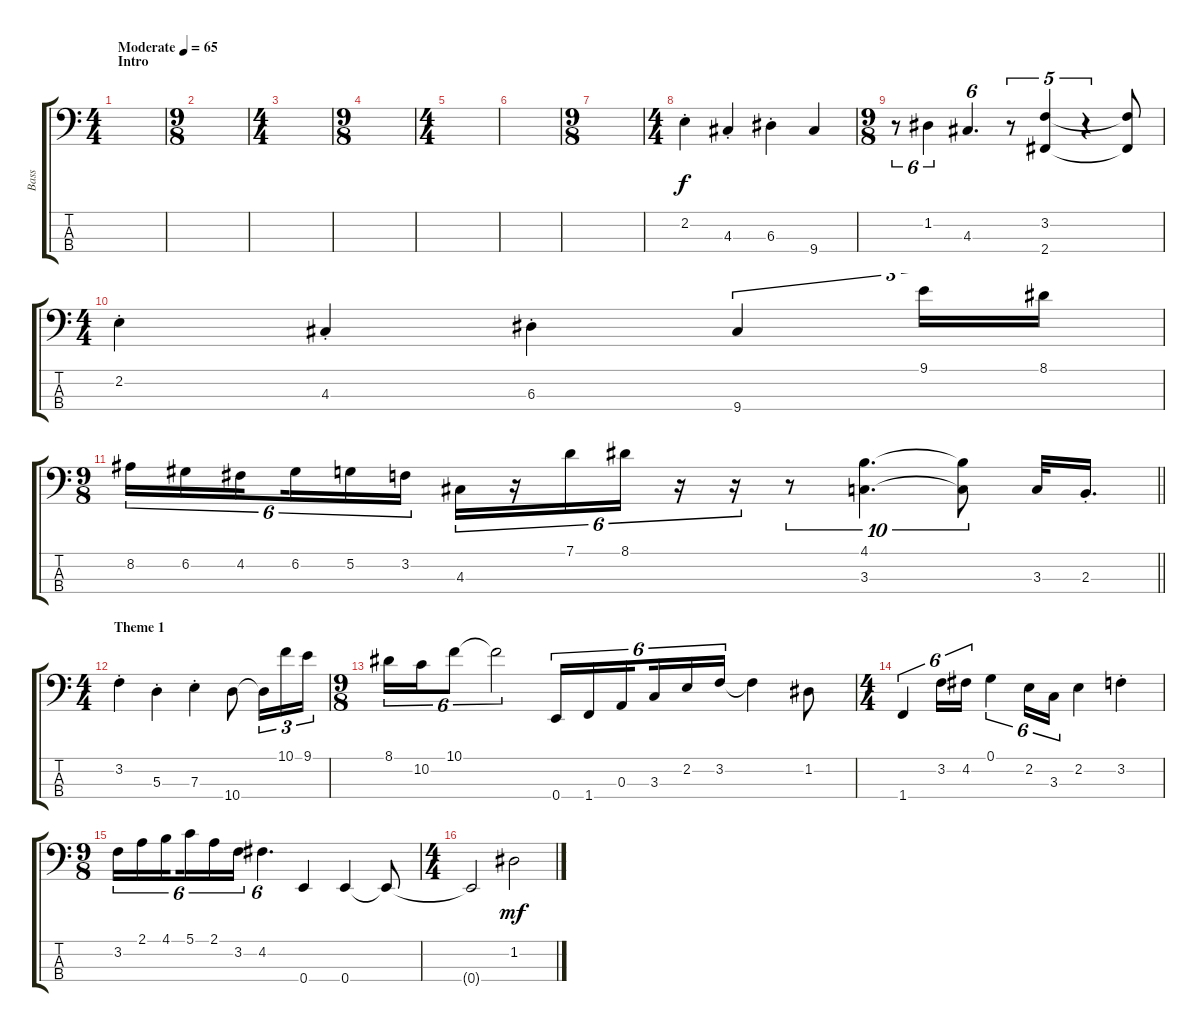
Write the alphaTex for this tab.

\track ("Bass" "Bass") {instrument slapbass2}
\staff {score tabs}
\tuning (G2 D2 A1 E1) {hide}
\ts (4 4)
\section ("" "Intro")
\tempo (65 "Moderate")
\clef f4
\ks c
|
\ts (9 8)
|
\ts (4 4)
|
\ts (9 8)
|
\ts (4 4)
|
|
\ts (9 8)
|
\ts (4 4)
2.2{st}.4 4.3{st}.4 6.3{st}.4 9.4.4 |
\ts (9 8)
r.8{tu (6 4)} 1.2.4{tu (6 4)} 4.3.4{d tu (6 4)} r.8{tu (5 4)} (3.2 2.4).4{tu (5 4)} r.4{tu (5 4)} (3.2{t} 2.4{t}).8 |
\ts (4 4)
2.2{st}.4 4.3{st}.4 6.3{st}.4 9.4.4{tu (3 2)} 9.1.16{tu (3 2)} 8.1.16{tu (3 2)} |
\ts (9 8)
\barLineRight lightlight
8.2.16{tu (6 4)} 6.2.16{tu (6 4)} 4.2.16{tu (6 4) beam splitsecondary} 6.2.16{tu (6 4)} 5.2.16{tu (6 4)} 3.2.16{tu (6 4) beam splitsecondary} 4.3.16{tu (6 4)} r.16{tu (6 4)} 7.1.16{tu (6 4)} 8.1.16{tu (6 4)} r.16{tu (6 4)} r.16{tu (6 4)} r.8{tu (10 8)} (4.1 3.3).4{d tu (10 8)} (4.1{t} 3.3{t}).8{tu (10 8)} 3.3.32 2.3{st}.16{d} |
\ts (4 4)
\section ("" "Theme 1")
3.2{st}.4 5.3{st}.4 7.3{st}.4 10.4.8 10.4{t}.16{tu (3 2)} 10.1.16{tu (3 2)} 9.1.16{tu (3 2)} |
\ts (9 8)
8.1.16{tu (6 4)} 10.2.16{tu (6 4)} 10.1.8{tu (6 4)} 10.1{t}.2{tu (6 4)} 0.4.16{tu (6 4)} 1.4.16{tu (6 4)} 0.3.16{tu (6 4) beam splitsecondary} 3.3.16{tu (6 4)} 2.2.16{tu (6 4)} 3.2.16{tu (6 4)} 3.2{t}.4 1.2.8 |
\ts (4 4)
1.4.4{tu (6 4)} 3.2.16{tu (6 4)} 4.2.16{tu (6 4)} 0.1.4{tu (6 4)} 2.2.16{tu (6 4)} 3.3.16{tu (6 4)} 2.2.4 3.2{st}.4 |
\ts (9 8)
3.2.16{tu (6 4)} 2.1.16{tu (6 4)} 4.1.16{tu (6 4) beam splitsecondary} 5.1.16{tu (6 4)} 2.1.16{tu (6 4)} 3.2.16{tu (6 4)} 4.2.4{d tu (6 4)} 0.4.4 0.4.4 0.4{t}.8 |
\ts (4 4)
0.4{t}.2 1.2.2{dy mf}
